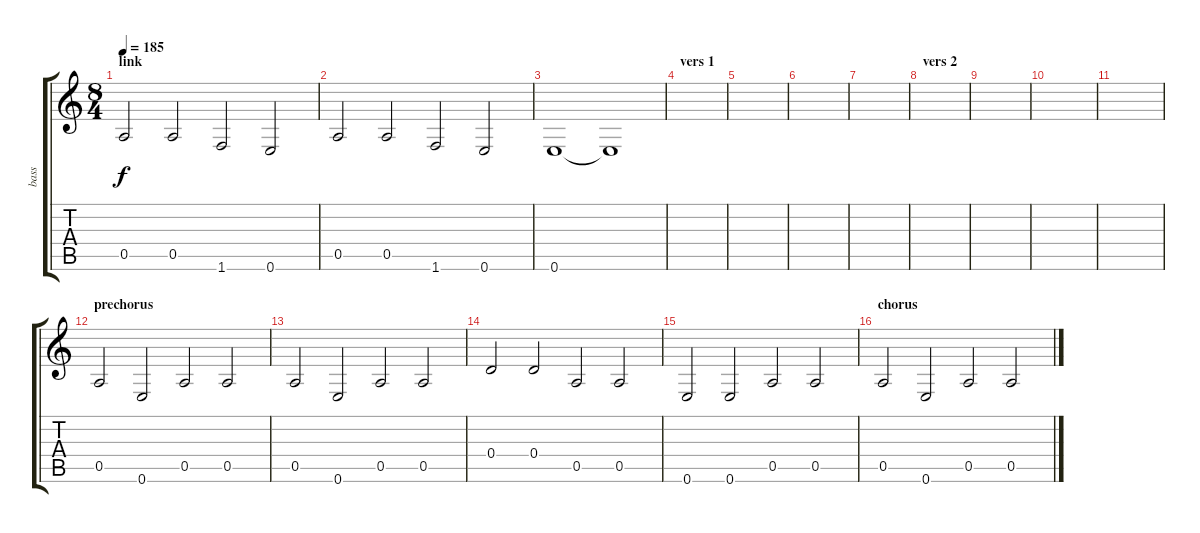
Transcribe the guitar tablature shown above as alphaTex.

\track ("bass" "bass") {instrument electricbassfinger}
\staff {score tabs}
\tuning (E4 B3 G3 D3 A2 E2) {hide}
\ts (8 4)
\section ("" "link")
\tempo 185
\clef g2
\ks c
0.5.2{dy f instrument electricbassfinger} 0.5.2 1.6.2 0.6.2 |
0.5.2 0.5.2 1.6.2 0.6.2 |
0.6.1 0.6{t}.1 |
\section ("" "vers 1")
|
|
|
|
\section ("" "vers 2")
|
|
|
|
\section ("" "prechorus")
0.5.2 0.6.2 0.5.2 0.5.2 |
0.5.2 0.6.2 0.5.2 0.5.2 |
0.4.2 0.4.2 0.5.2 0.5.2 |
0.6.2 0.6.2 0.5.2 0.5.2 |
\section ("" "chorus")
0.5.2 0.6.2 0.5.2 0.5.2
